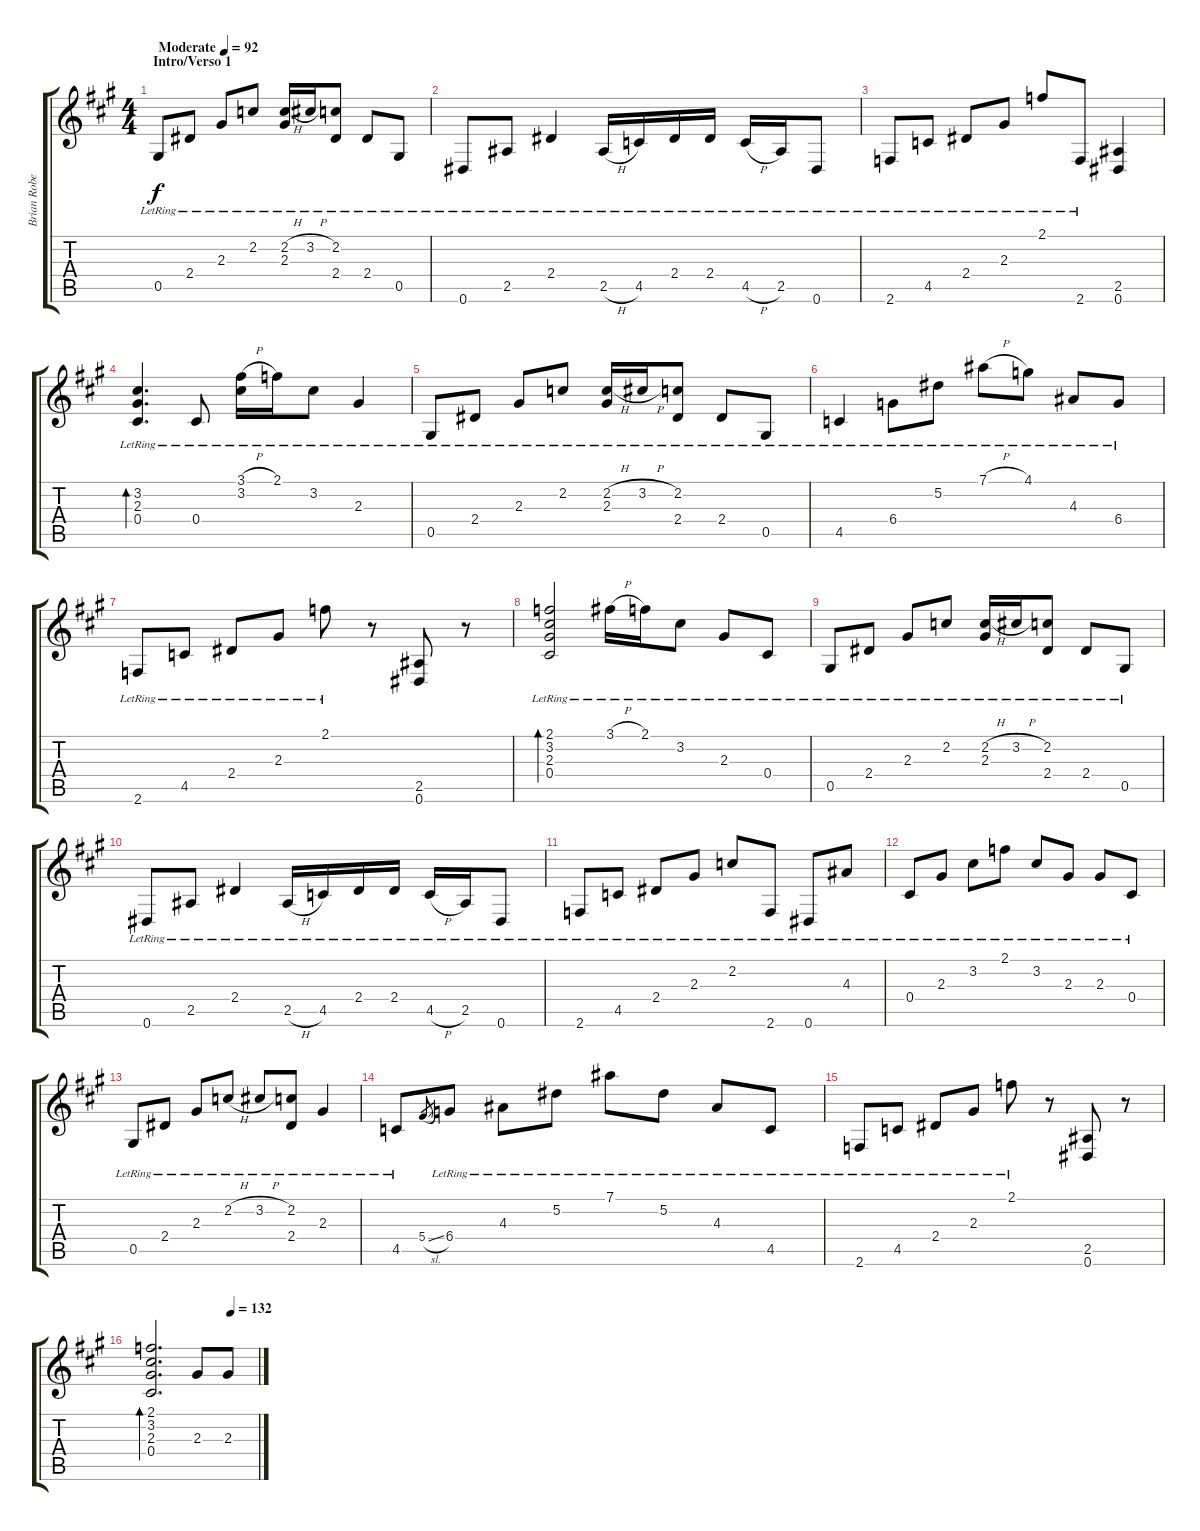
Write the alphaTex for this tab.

\track ("Brian Robertson" "Brian Robe") {instrument distortionguitar}
\staff {score tabs}
\tuning (Eb4 Bb3 Gb3 Db3 Ab2 Eb2) {hide}
\ts (4 4)
\section ("" "Intro/Verso 1")
\tempo (92 "Moderate")
\clef g2
\ks a
0.5{lr}.8{dy f instrument electricguitarclean} 2.4{lr}.8 2.3{lr}.8 2.2{lr}.8 (2.2{h lr} 2.3{lr}).16 3.2{h lr}.16 (2.2{lr} 2.4{lr}).8 2.4{lr}.8 0.5{lr}.8 |
0.6{lr}.8 2.5{lr}.8 2.4{lr}.4 2.5{h lr}.16 4.5{lr}.16 2.4{lr}.16 2.4{lr}.16 4.5{h lr}.16 2.5{lr}.16 0.6{lr}.8 |
2.6{lr}.8 4.5{lr}.8 2.4{lr}.8 2.3{lr}.8 2.1{lr}.8 2.6{lr}.8 (2.5 0.6).4 |
(3.2{lr} 2.3{lr} 0.4{lr}).4{d bd 240} 0.4{lr}.8 (3.1{h lr} 3.2{lr}).16 2.1{lr}.16 3.2{lr}.8 2.3{lr}.4 |
0.5{lr}.8 2.4{lr}.8 2.3{lr}.8 2.2{lr}.8 (2.2{h lr} 2.3{lr}).16 3.2{h lr}.16 (2.2{lr} 2.4{lr}).8 2.4{lr}.8 0.5{lr}.8 |
4.5{lr}.4 6.4{lr}.8 5.2{lr}.8 7.1{h lr}.8 4.1{lr}.8 4.3{lr}.8 6.4{lr}.8 |
2.6{lr}.8 4.5{lr}.8 2.4{lr}.8 2.3{lr}.8 2.1{lr}.8 r.8 (2.5 0.6).8 r.8 |
(2.1{lr} 3.2{lr} 2.3{lr} 0.4{lr}).2{bd 240} 3.1{h lr}.16 2.1{lr}.16 3.2{lr}.8 2.3{lr}.8 0.4{lr}.8 |
0.5{lr}.8 2.4{lr}.8 2.3{lr}.8 2.2{lr}.8 (2.2{h lr} 2.3{lr}).16 3.2{h lr}.16 (2.2{lr} 2.4{lr}).8 2.4{lr}.8 0.5{lr}.8 |
0.6{lr}.8 2.5{lr}.8 2.4{lr}.4 2.5{h lr}.16 4.5{lr}.16 2.4{lr}.16 2.4{lr}.16 4.5{h lr}.16 2.5{lr}.16 0.6{lr}.8 |
2.6{lr}.8 4.5{lr}.8 2.4{lr}.8 2.3{lr}.8 2.2{lr}.8 2.6{lr}.8 0.6{lr}.8 4.3{lr}.8 |
0.4{lr}.8 2.3{lr}.8 3.2{lr}.8 2.1{lr}.8 3.2{lr}.8 2.3{lr}.8 2.3{lr}.8 0.4{lr}.8 |
0.5{lr}.8 2.4{lr}.8 2.3{lr}.8 2.2{h lr}.8 3.2{h lr}.8 (2.2{lr} 2.4{lr}).8 2.3{lr}.4 |
4.5{lr}.8 5.4{sl}.8{gr} 6.4{lr}.8 4.3{lr}.8 5.2{lr}.8 7.1{lr}.8 5.2{lr}.8 4.3{lr}.8 4.5{lr}.8 |
2.6{lr}.8 4.5{lr}.8 2.4{lr}.8 2.3{lr}.8 2.1{lr}.8 r.8 (2.5 0.6).8 r.8 |
\tempo (132 0.75)
(2.1 3.2 2.3 0.4).2{d bd 240} 2.3.8 2.3.8
